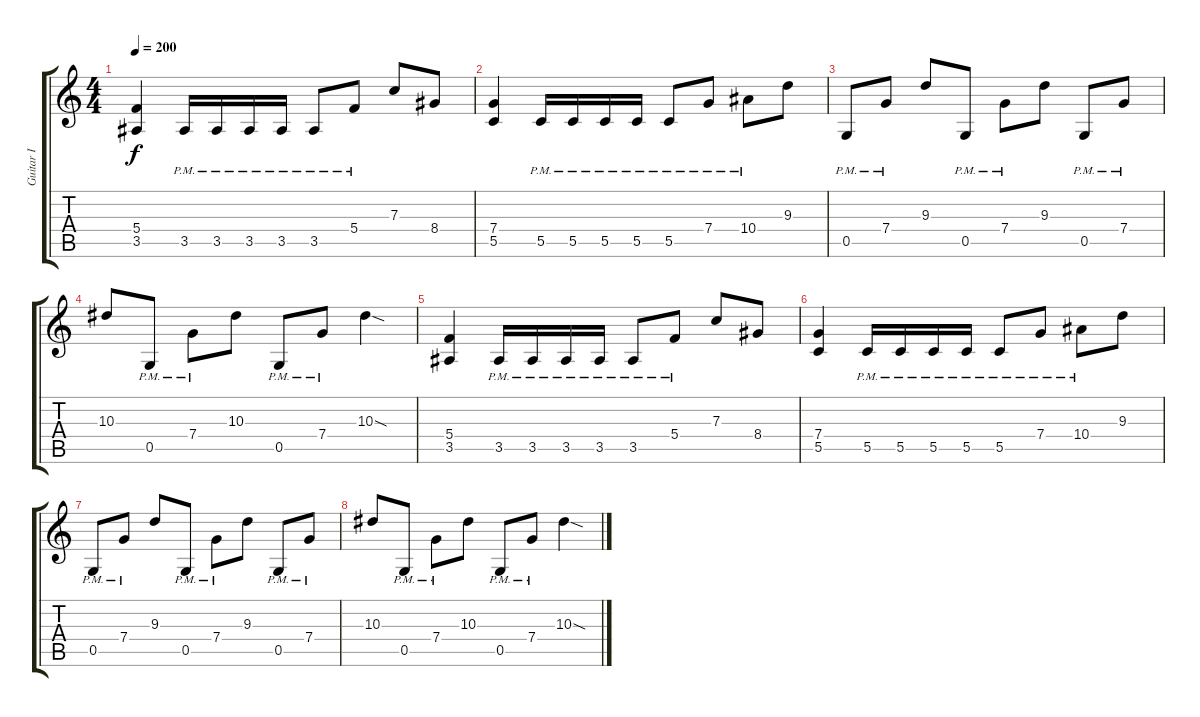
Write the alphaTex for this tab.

\track ("Guitar I" "Guitar I") {instrument distortionguitar}
\staff {score tabs}
\tuning (D4 A3 F3 C3 G2 D2) {hide}
\ts (4 4)
\tempo 200
\clef g2
\ks c
(5.4 3.5).4{dy f instrument distortionguitar} 3.5{pm}.16 3.5{pm}.16 3.5{pm}.16 3.5{pm}.16 3.5{pm}.8 5.4{pm}.8 7.3.8 8.4.8 |
(7.4 5.5).4 5.5{pm}.16 5.5{pm}.16 5.5{pm}.16 5.5{pm}.16 5.5{pm}.8 7.4{pm}.8 10.4{pm}.8 9.3.8 |
0.5{pm}.8 7.4{pm}.8 9.3.8 0.5{pm}.8 7.4{pm}.8 9.3.8 0.5{pm}.8 7.4{pm}.8 |
10.3.8 0.5{pm}.8 7.4{pm}.8 10.3.8 0.5{pm}.8 7.4{pm}.8 10.3{sod}.4 |
(5.4 3.5).4 3.5{pm}.16 3.5{pm}.16 3.5{pm}.16 3.5{pm}.16 3.5{pm}.8 5.4{pm}.8 7.3.8 8.4.8 |
(7.4 5.5).4 5.5{pm}.16 5.5{pm}.16 5.5{pm}.16 5.5{pm}.16 5.5{pm}.8 7.4{pm}.8 10.4{pm}.8 9.3.8 |
0.5{pm}.8 7.4{pm}.8 9.3.8 0.5{pm}.8 7.4{pm}.8 9.3.8 0.5{pm}.8 7.4{pm}.8 |
10.3.8 0.5{pm}.8 7.4{pm}.8 10.3.8 0.5{pm}.8 7.4{pm}.8 10.3{sod}.4
